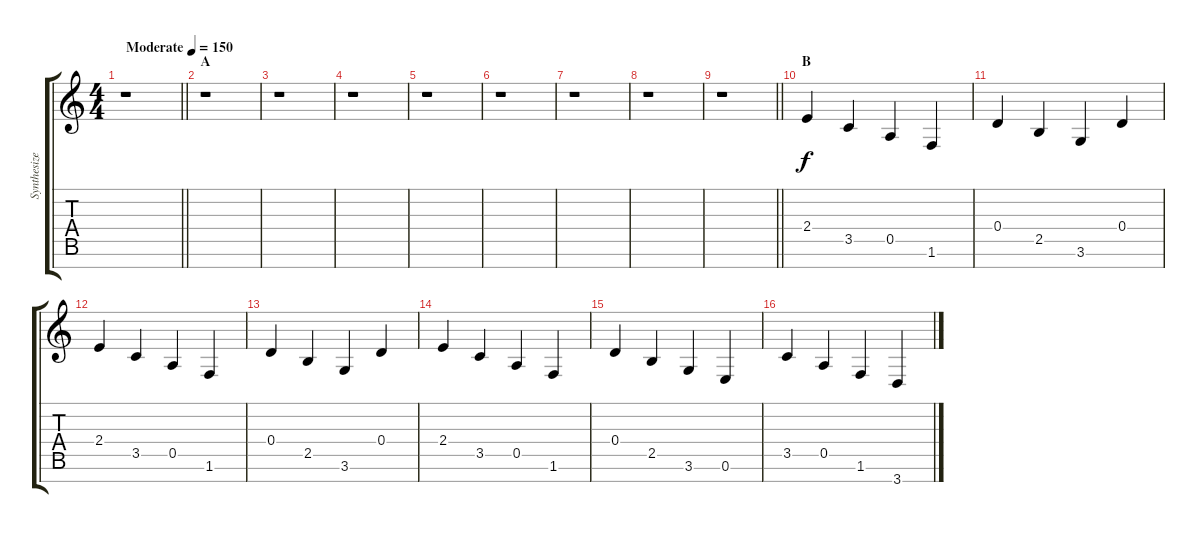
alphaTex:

\track ("Synthesizer IV" "Synthesize") {instrument clarinet}
\staff {score tabs}
\tuning (E5 B4 G4 D4 A3 E3 B2) {hide}
\ts (4 4)
\tempo (150 "Moderate")
\clef g2
\barLineRight lightlight
\ks c
r.1{dy f instrument clarinet} |
\section ("" "A")
r.1 |
r.1 |
r.1 |
r.1 |
r.1 |
r.1 |
r.1 |
\barLineRight lightlight
r.1 |
\section ("" "B")
2.4.4 3.5.4 0.5.4 1.6.4 |
0.4.4 2.5.4 3.6.4 0.4.4 |
2.4.4 3.5.4 0.5.4 1.6.4 |
0.4.4 2.5.4 3.6.4 0.4.4 |
2.4.4 3.5.4 0.5.4 1.6.4 |
0.4.4 2.5.4 3.6.4 0.6.4 |
3.5.4 0.5.4 1.6.4 3.7.4
